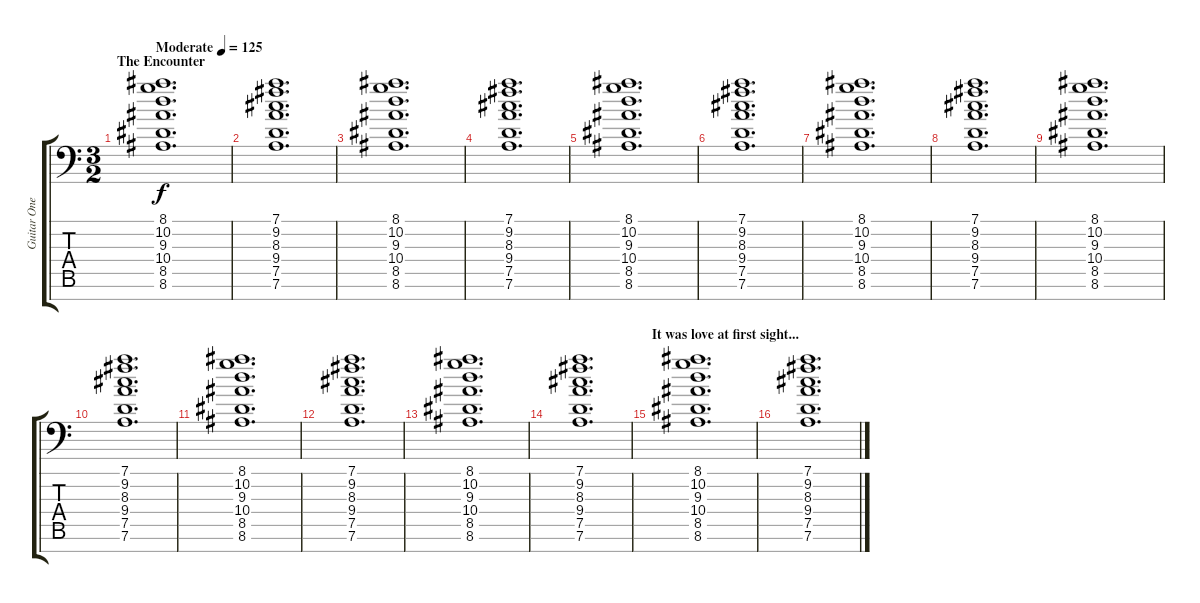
\track ("Guitar One" "Guitar One") {instrument overdrivenguitar}
\staff {score tabs}
\tuning (D4 A3 F3 C3 G2 D2 A1) {hide}
\ts (3 2)
\section ("" "The Encounter")
\tempo (125 "Moderate")
\clef f4
\ks c
(8.1 10.2 9.3 10.4 8.5 8.6).1{d dy f instrument overdrivenguitar} |
(7.1 9.2 8.3 9.4 7.5 7.6).1{d} |
(8.1 10.2 9.3 10.4 8.5 8.6).1{d} |
(7.1 9.2 8.3 9.4 7.5 7.6).1{d} |
(8.1 10.2 9.3 10.4 8.5 8.6).1{d} |
(7.1 9.2 8.3 9.4 7.5 7.6).1{d} |
(8.1 10.2 9.3 10.4 8.5 8.6).1{d} |
(7.1 9.2 8.3 9.4 7.5 7.6).1{d} |
(8.1 10.2 9.3 10.4 8.5 8.6).1{d} |
(7.1 9.2 8.3 9.4 7.5 7.6).1{d} |
(8.1 10.2 9.3 10.4 8.5 8.6).1{d} |
(7.1 9.2 8.3 9.4 7.5 7.6).1{d} |
(8.1 10.2 9.3 10.4 8.5 8.6).1{d} |
(7.1 9.2 8.3 9.4 7.5 7.6).1{d} |
\section ("" "It was love at first sight...")
(8.1 10.2 9.3 10.4 8.5 8.6).1{d} |
(7.1 9.2 8.3 9.4 7.5 7.6).1{d}
